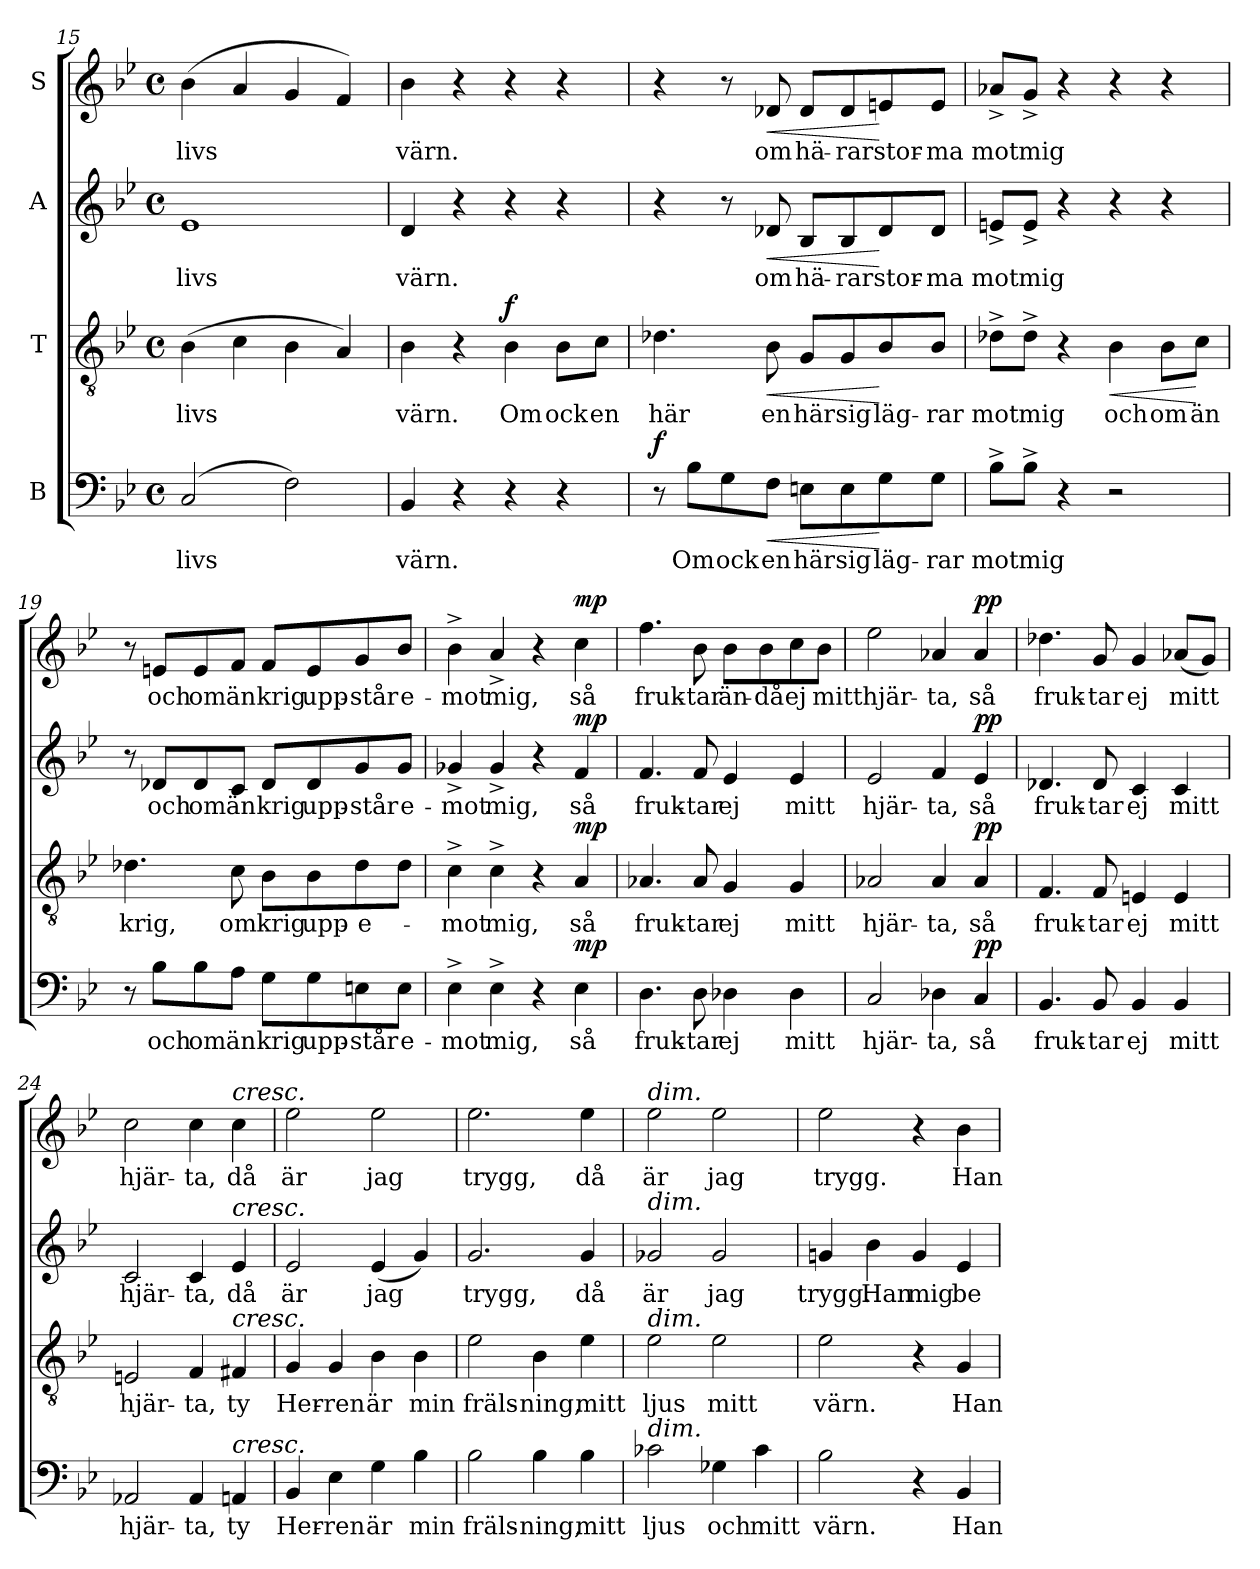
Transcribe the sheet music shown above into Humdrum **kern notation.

**kern	**text	**dynam	**kern	**text	**dynam	**kern	**text	**dynam	**kern	**text	**dynam
*part4	*part4	*part4	*part3	*part3	*part3	*part2	*part2	*part2	*part1	*part1	*part1
*staff4	*staff4	*staff4	*staff3	*staff3	*staff3	*staff2	*staff2	*staff2	*staff1	*staff1	*staff1
*I"B	*	*	*I"T	*	*	*I"A	*	*	*I"S	*	*
*clefF4	*	*	*clefGv2	*	*	*clefG2	*	*	*clefG2	*	*
*k[b-e-]	*	*	*k[b-e-]	*	*	*k[b-e-]	*	*	*k[b-e-]	*	*
*B-:	*	*	*B-:	*	*	*B-:	*	*	*B-:	*	*
*M4/4	*	*	*M4/4	*	*	*M4/4	*	*	*M4/4	*	*
*met(c)	*	*	*met(c)	*	*	*met(c)	*	*	*met(c)	*	*
=15	=15	=15	=15	=15	=15	=15	=15	=15	=15	=15	=15
!	!LO:LY:b	!	!	!LO:LY:b	!	!	!LO:LY:b	!	!	!LO:LY:b	!
(>2C/	livs	.	(>4B-\	livs	.	1e-	livs	.	(>4b-\	livs	.
.	.	.	4c\	.	.	.	.	.	4a/	.	.
2F\)	.	.	4B-\	.	.	.	.	.	4g/	.	.
.	.	.	4A/)	.	.	.	.	.	4f/)	.	.
=16	=16	=16	=16	=16	=16	=16	=16	=16	=16	=16	=16
!	!LO:LY:b	!	!	!LO:LY:b	!	!	!LO:LY:b	!	!	!LO:LY:b	!
4BB-/	värn.	.	4B-\	värn.	.	4d/	värn.	.	4b-\	värn.	.
4r	.	.	4r	.	.	4r	.	.	4r	.	.
!	!	!	!	!LO:LY:b	!LO:DY:a	!	!	!	!	!	!
4r	.	.	4B-\	Om	f	4r	.	.	4r	.	.
!	!	!	!	!LO:LY:b	!	!	!	!	!	!	!
4r	.	.	8B-\L	ock	.	4r	.	.	4r	.	.
!	!	!	!	!LO:LY:b	!	!	!	!	!	!	!
.	.	.	8c\J	en	.	.	.	.	.	.	.
!!LO:LB:g=z
=17	=17	=17	=17	=17	=17	=17	=17	=17	=17	=17	=17
!	!	!LO:DY:a	!	!LO:LY:b	!	!	!	!	!	!	!
8r	.	f	4.d-X\	här	.	4r	.	.	4r	.	.
!	!LO:LY:b	!	!	!	!	!	!	!	!	!	!
8B-\L	Om	.	.	.	.	.	.	.	.	.	.
!	!LO:LY:b	!	!	!	!	!	!	!	!	!	!
8G\	ock	.	.	.	.	8r	.	.	8r	.	.
!	!LO:LY:b	!LO:HP:b	!	!LO:LY:b	!LO:HP:b	!	!LO:LY:b	!LO:HP:b	!	!LO:LY:b	!LO:HP:b
8F\J	en	<	8B-\	en	<	8d-X/	om	<	8d-X/	om	<
!	!LO:LY:b	!	!	!LO:LY:b	!	!	!LO:LY:b	!	!	!LO:LY:b	!
8En\L	här	.	8G/L	här	.	8B-/L	hä-	.	8d-/L	hä-	.
!	!LO:LY:b	!	!	!LO:LY:b	!	!	!LO:LY:b	!	!	!LO:LY:b	!
8E\	sig	.	8G/	sig	.	8B-/	-rar	.	8d-/	-rar	.
!	!LO:LY:b	!	!	!LO:LY:b	!	!	!LO:LY:b	!	!	!LO:LY:b	!
8G\	läg-	[	8B-/	läg-	[	8d-/	stor-	[	8en/	stor-	[
!	!LO:LY:b	!	!	!LO:LY:b	!	!	!LO:LY:b	!	!	!LO:LY:b	!
8G\J	-rar	.	8B-/J	-rar	.	8d-/J	-ma	.	8e/J	-ma	.
=18	=18	=18	=18	=18	=18	=18	=18	=18	=18	=18	=18
!	!LO:LY:b	!	!	!LO:LY:b	!	!	!LO:LY:b	!	!	!LO:LY:b	!
8B-^>\L	mot	.	8d-X^>\L	mot	.	8en^</L	mot	.	8a-X^</L	mot	.
!	!LO:LY:b	!	!	!LO:LY:b	!	!	!LO:LY:b	!	!	!LO:LY:b	!
8B-^>\J	mig	.	8d-^>\J	mig	.	8e^</J	mig	.	8g^</J	mig	.
4r	.	.	4r	.	.	4r	.	.	4r	.	.
!	!	!	!	!LO:LY:b	!LO:HP:b	!	!	!	!	!	!
2r	.	.	4B-\	och	<	4r	.	.	4r	.	.
!	!	!	!	!LO:LY:b	!	!	!	!	!	!	!
.	.	.	8B-\L	om	.	4r	.	.	4r	.	.
!	!	!	!	!LO:LY:b	!	!	!	!	!	!	!
.	.	.	8c\J	än	[	.	.	.	.	.	.
=19	=19	=19	=19	=19	=19	=19	=19	=19	=19	=19	=19
!	!	!	!	!LO:LY:b	!	!	!	!	!	!	!
8r	.	.	4.d-X\	krig,	.	8r	.	.	8r	.	.
!	!LO:LY:b	!	!	!	!	!	!LO:LY:b	!	!	!LO:LY:b	!
8B-\L	och	.	.	.	.	8d-X/L	och	.	8en/L	och	.
!	!LO:LY:b	!	!	!	!	!	!LO:LY:b	!	!	!LO:LY:b	!
8B-\	om	.	.	.	.	8d-/	om	.	8e/	om	.
!	!LO:LY:b	!	!	!LO:LY:b	!	!	!LO:LY:b	!	!	!LO:LY:b	!
8A\J	än	.	8c\	om	.	8c/J	än	.	8f/J	än	.
!	!LO:LY:b	!	!	!LO:LY:b	!	!	!LO:LY:b	!	!	!LO:LY:b	!
8G\L	krig	.	8B-\L	krig	.	8d-/L	krig	.	8f/L	krig	.
!	!LO:LY:b	!	!	!LO:LY:b	!	!	!LO:LY:b	!	!	!LO:LY:b	!
8G\	upp-	.	8B-\	upp-	.	8d-/	upp-	.	8e/	upp-	.
!	!LO:LY:b	!	!	!LO:LY:b	!	!	!LO:LY:b	!	!	!LO:LY:b	!
8En\	-står	.	8d-\	-e-	.	8g/	-står	.	8g/	-står	.
!	!LO:LY:b	!	!	!	!	!	!LO:LY:b	!	!	!LO:LY:b	!
8E\J	e-	.	8d-\J	.	.	8g/J	e-	.	8b-/J	e-	.
=20	=20	=20	=20	=20	=20	=20	=20	=20	=20	=20	=20
!	!LO:LY:b	!	!	!LO:LY:b	!	!	!LO:LY:b	!	!	!LO:LY:b	!
4E-i^>\	-mot	.	4c^>\	-mot	.	4g-X^</	-mot	.	4b-^>\	-mot	.
!	!LO:LY:b	!	!	!LO:LY:b	!	!	!LO:LY:b	!	!	!LO:LY:b	!
4E-^>\	mig,	.	4c^>\	mig,	.	4g-^</	mig,	.	4a^</	mig,	.
4r	.	.	4r	.	.	4r	.	.	4r	.	.
!	!LO:LY:b	!LO:DY:a	!	!LO:LY:b	!LO:DY:a	!	!LO:LY:b	!LO:DY:a	!	!LO:LY:b	!LO:DY:a
4E-\	så	mp	4A/	så	mp	4f/	så	mp	4cc\	så	mp
=21	=21	=21	=21	=21	=21	=21	=21	=21	=21	=21	=21
!	!LO:LY:b	!	!	!LO:LY:b	!	!	!LO:LY:b	!	!	!LO:LY:b	!
4.D\	fruk-	.	4.A-X/	fruk-	.	4.f/	fruk-	.	4.ff\	fruk-	.
!	!LO:LY:b	!	!	!LO:LY:b	!	!	!LO:LY:b	!	!	!LO:LY:b	!
8D\	-tar	.	8A-/	-tar	.	8f/	-tar	.	8b-\	-tar	.
!	!LO:LY:b	!	!	!LO:LY:b	!	!	!LO:LY:b	!	!	!LO:LY:b	!
4D-X\	ej	.	4G/	ej	.	4e-/	ej	.	8b-\L	än-	.
!	!	!	!	!	!	!	!	!	!	!LO:LY:b	!
.	.	.	.	.	.	.	.	.	8b-\	-då	.
!	!LO:LY:b	!	!	!LO:LY:b	!	!	!LO:LY:b	!	!	!LO:LY:b	!
4D-\	mitt	.	4G/	mitt	.	4e-/	mitt	.	8cc\	ej	.
!	!	!	!	!	!	!	!	!	!	!LO:LY:b	!
.	.	.	.	.	.	.	.	.	8b-\J	mitt	.
!!LO:PB:g=z
=22	=22	=22	=22	=22	=22	=22	=22	=22	=22	=22	=22
!	!LO:LY:b	!	!	!LO:LY:b	!	!	!LO:LY:b	!	!	!LO:LY:b	!
2C/	hjär-	.	2A-X/	hjär-	.	2e-/	hjär-	.	2ee-\	hjär-	.
!	!LO:LY:b	!	!	!LO:LY:b	!	!	!LO:LY:b	!	!	!LO:LY:b	!
4D-X\	-ta,	.	4A-/	-ta,	.	4f/	-ta,	.	4a-X/	-ta,	.
!	!LO:LY:b	!LO:DY:a	!	!LO:LY:b	!LO:DY:a	!	!LO:LY:b	!LO:DY:a	!	!LO:LY:b	!LO:DY:a
4C/	så	pp	4A-/	så	pp	4e-/	så	pp	4a-/	så	pp
=23	=23	=23	=23	=23	=23	=23	=23	=23	=23	=23	=23
!	!LO:LY:b	!	!	!LO:LY:b	!	!	!LO:LY:b	!	!	!LO:LY:b	!
4.BB-/	fruk-	.	4.F/	fruk-	.	4.d-X/	fruk-	.	4.dd-X\	fruk-	.
!	!LO:LY:b	!	!	!LO:LY:b	!	!	!LO:LY:b	!	!	!LO:LY:b	!
8BB-/	-tar	.	8F/	-tar	.	8d-/	-tar	.	8g/	-tar	.
!	!LO:LY:b	!	!	!LO:LY:b	!	!	!LO:LY:b	!	!	!LO:LY:b	!
4BB-/	ej	.	4En/	ej	.	4c/	ej	.	4g/	ej	.
!	!LO:LY:b	!	!	!LO:LY:b	!	!	!LO:LY:b	!	!	!LO:LY:b	!
4BB-/	mitt	.	4E/	mitt	.	4c/	mitt	.	(<8a-X/L	mitt	.
.	.	.	.	.	.	.	.	.	8g/J)	.	.
=24	=24	=24	=24	=24	=24	=24	=24	=24	=24	=24	=24
!	!LO:LY:b	!	!	!LO:LY:b	!	!	!LO:LY:b	!	!	!LO:LY:b	!
2AA-X/	hjär-	.	2En/	hjär-	.	2c/	hjär-	.	2cc\	hjär-	.
!	!LO:LY:b	!	!	!LO:LY:b	!	!	!LO:LY:b	!	!	!LO:LY:b	!
4AA-/	-ta,	.	4F/	-ta,	.	4c/	-ta,	.	4cc\	-ta,	.
!	!	!	!	!	!	!	!	!	!LO:TX:a:i:t=cresc.	!	!
!	!	!	!	!	!	!LO:TX:a:i:t=cresc.	!	!	!	!	!
!	!	!	!LO:TX:a:i:t=cresc.	!	!	!	!	!	!	!	!
!LO:TX:a:i:t=cresc.	!	!	!	!	!	!	!	!	!	!	!
!	!LO:LY:b	!	!	!LO:LY:b	!	!	!LO:LY:b	!	!	!LO:LY:b	!
4AAn/	ty	.	4F#X/	ty	.	4e-/	då	.	4cc\	då	.
=25	=25	=25	=25	=25	=25	=25	=25	=25	=25	=25	=25
!	!LO:LY:b	!	!	!LO:LY:b	!	!	!LO:LY:b	!	!	!LO:LY:b	!
4BB-/	Her-	.	4G/	Her-	.	2e-/	är	.	2ee-\	är	.
!	!LO:LY:b	!	!	!LO:LY:b	!	!	!	!	!	!	!
4E-\	-ren	.	4G/	-ren	.	.	.	.	.	.	.
!	!LO:LY:b	!	!	!LO:LY:b	!	!	!LO:LY:b	!	!	!LO:LY:b	!
4G\	är	.	4B-\	är	.	(<4e-/	jag	.	2ee-\	jag	.
!	!LO:LY:b	!	!	!LO:LY:b	!	!	!	!	!	!	!
4B-\	min	.	4B-\	min	.	4g/)	.	.	.	.	.
=26	=26	=26	=26	=26	=26	=26	=26	=26	=26	=26	=26
!	!LO:LY:b	!	!	!LO:LY:b	!	!	!LO:LY:b	!	!	!LO:LY:b	!
2B-\	fräls-	.	2e-\	fräls-	.	2.g/	trygg,	.	2.ee-\	trygg,	.
!	!LO:LY:b	!	!	!LO:LY:b	!	!	!	!	!	!	!
4B-\	-ning,	.	4B-\	-ning,	.	.	.	.	.	.	.
!	!LO:LY:b	!	!	!LO:LY:b	!	!	!LO:LY:b	!	!	!LO:LY:b	!
4B-\	mitt	.	4e-\	mitt	.	4g/	då	.	4ee-\	då	.
=27	=27	=27	=27	=27	=27	=27	=27	=27	=27	=27	=27
!	!	!	!	!	!	!	!	!	!LO:TX:a:i:t=dim.	!	!
!	!	!	!	!	!	!LO:TX:a:i:t=dim.	!	!	!	!	!
!	!	!	!LO:TX:a:i:t=dim.	!	!	!	!	!	!	!	!
!LO:TX:a:i:t=dim.	!	!	!	!	!	!	!	!	!	!	!
!	!LO:LY:b	!	!	!LO:LY:b	!	!	!LO:LY:b	!	!	!LO:LY:b	!
2c-X\	ljus	.	2e-\	ljus	.	2g-X/	är	.	2ee-\	är	.
!	!LO:LY:b	!	!	!LO:LY:b	!	!	!LO:LY:b	!	!	!LO:LY:b	!
4G-X\	och	.	2e-\	mitt	.	2g-/	jag	.	2ee-\	jag	.
!	!LO:LY:b	!	!	!	!	!	!	!	!	!	!
4c-\	mitt	.	.	.	.	.	.	.	.	.	.
=28	=28	=28	=28	=28	=28	=28	=28	=28	=28	=28	=28
!	!LO:LY:b	!	!	!LO:LY:b	!	!	!LO:LY:b	!	!	!LO:LY:b	!
2B-\	värn.	.	2e-\	värn.	.	4gni/	trygg.	.	2ee-\	trygg.	.
!	!	!	!	!	!	!	!LO:LY:b	!	!	!	!
.	.	.	.	.	.	4b-\	Han	.	.	.	.
!	!	!	!	!	!	!	!LO:LY:b	!	!	!	!
4r	.	.	4r	.	.	4g/	mig	.	4r	.	.
!	!LO:LY:b	!	!	!LO:LY:b	!	!	!LO:LY:b	!	!	!LO:LY:b	!
4BB-/	Han	.	4G/	Han	.	4e-/	be-	.	4b-\	Han	.
=	=	=	=	=	=	=	=	=	=	=	=
*-	*-	*-	*-	*-	*-	*-	*-	*-	*-	*-	*-
